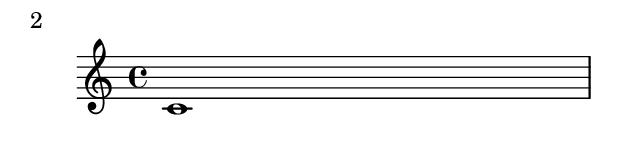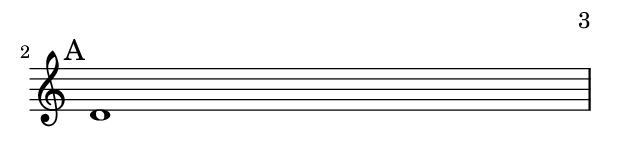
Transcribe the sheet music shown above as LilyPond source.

%% Do not edit this file; it is automatically
%% generated from LSR http://lsr.dsi.unimi.it
%% This file is in the public domain.
\version "2.13.4"

\header {
  lsrtags = "paper-and-layout"

  texidoc = "
A table of contents is included using @code{\\markuplines
\\table-of-contents}.  The TOC items are added with the
@code{\\tocItem} command.

"
  doctitle = "Table of contents"
} % begin verbatim

#(set-default-paper-size "a6")

\book {
  \markuplines \table-of-contents
  \pageBreak
  \tocItem \markup { The first score }
  \score {
    {
      c'1 \pageBreak
      \mark "A" \tocItem \markup { Mark A }
      d'1
    }
  }
  \pageBreak
  \tocItem \markup { The second score }
  \score {
    { e'1 }
    \header { piece = "Second score" }
  }
}
